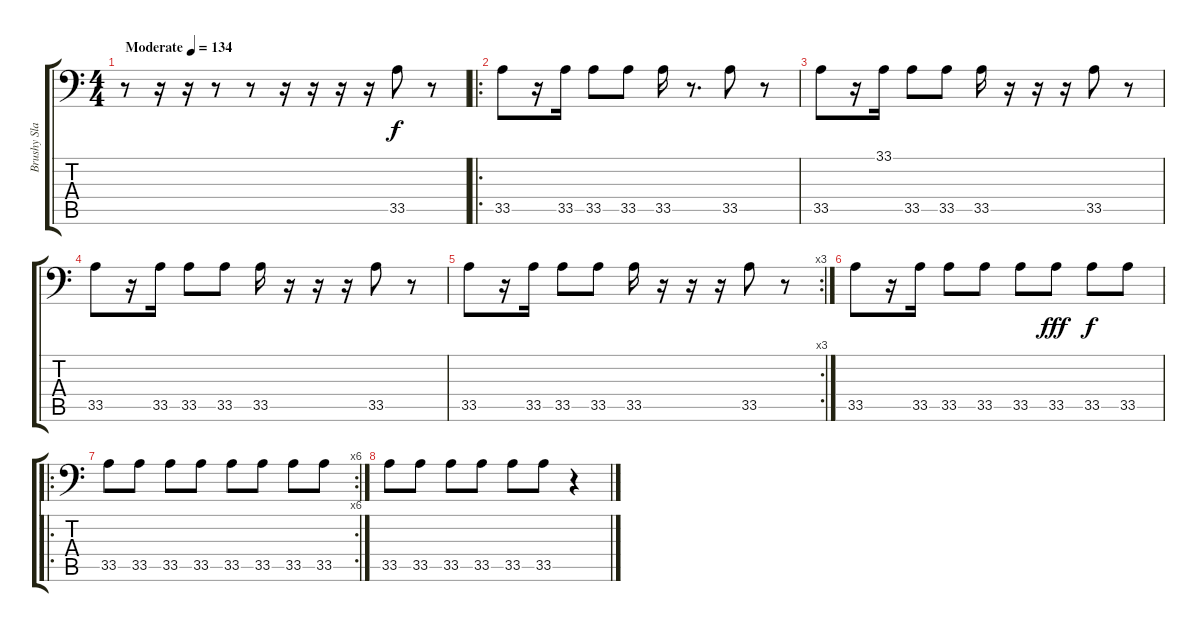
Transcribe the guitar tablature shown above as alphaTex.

\track ("Brushy Slap" "Brushy Sla") {instrument acousticgrandpiano}
\staff {score tabs}
\tuning (C-1 C-1 C-1 C-1 C-1 C-1) {hide}
\ts (4 4)
\tempo (134 "Moderate")
\clef f4
\ks c
r.8{dy f instrument acousticgrandpiano} r.16 r.16 r.8 r.8 r.16 r.16 r.16 r.16 33.5.8 r.8 |
\ro
33.5.8 r.16 33.5.16 33.5.8 33.5.8 33.5.16 r.8{d} 33.5.8 r.8 |
33.5.8 r.16 33.1.16 33.5.8 33.5.8 33.5.16 r.16 r.16 r.16 33.5.8 r.8 |
33.5.8 r.16 33.5.16 33.5.8 33.5.8 33.5.16 r.16 r.16 r.16 33.5.8 r.8 |
\rc 3
33.5.8 r.16 33.5.16 33.5.8 33.5.8 33.5.16 r.16 r.16 r.16 33.5.8 r.8 |
33.5.8 r.16 33.5.16 33.5.8 33.5.8 33.5.8 33.5.8{dy fff} 33.5.8{dy f} 33.5.8 |
\ro
\rc 6
33.5.8 33.5.8 33.5.8 33.5.8 33.5.8 33.5.8 33.5.8 33.5.8 |
33.5.8 33.5.8 33.5.8 33.5.8 33.5.8 33.5.8 r.4
